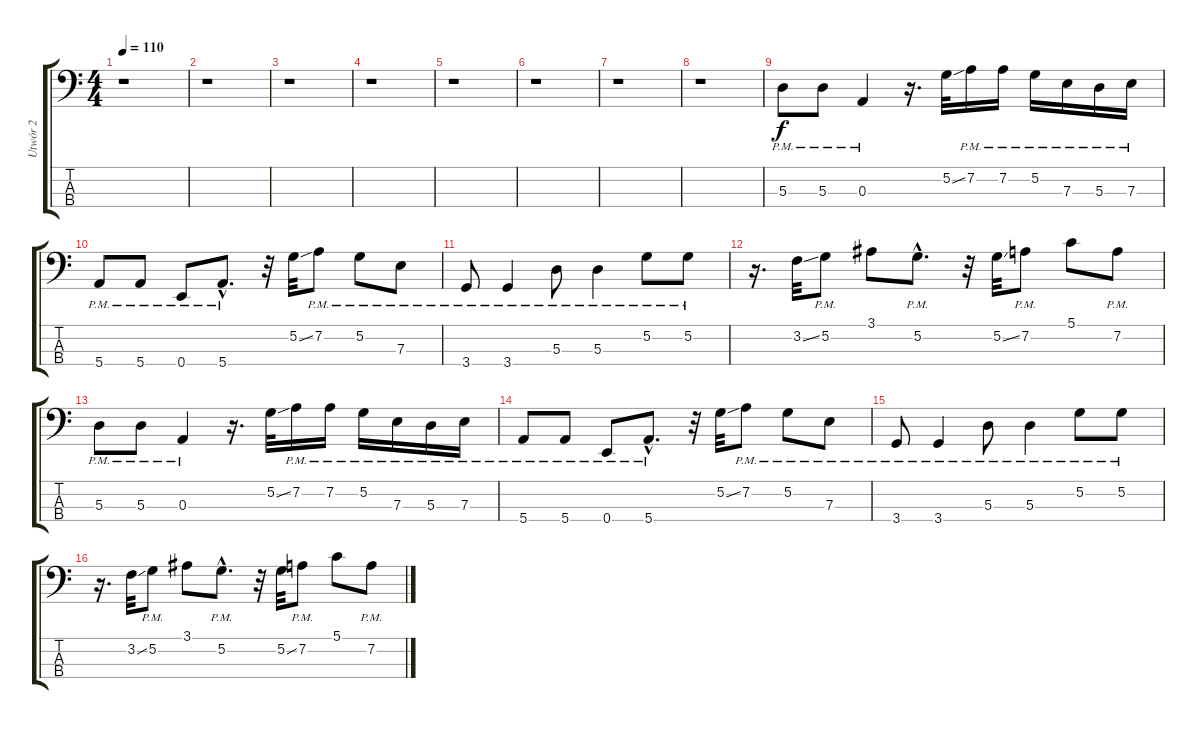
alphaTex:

\track ("Utwór 2" "Utwór 2") {instrument electricbassfinger}
\staff {score tabs}
\tuning (G2 D2 A1 E1) {hide}
\ts (4 4)
\tempo 110
\clef f4
\ks c
r.1{dy f} |
r.1 |
r.1 |
r.1 |
r.1 |
r.1 |
r.1 |
r.1 |
5.3{pm}.8 5.3{pm}.8 0.3{pm}.4 r.16{d} 5.2{ss}.32 7.2{pm}.16 7.2{pm}.16 5.2{pm}.16 7.3{pm}.16 5.3{pm}.16 7.3{pm}.16 |
5.4{pm}.8 5.4{pm}.8 0.4{pm}.8 5.4{hac pm}.8{d} r.32 5.2{ss}.32 7.2{pm}.8 5.2{pm}.8 7.3{pm}.8 |
3.4{pm}.8 3.4{pm}.4 5.3{pm}.8 5.3{pm}.4 5.2{pm}.8 5.2{pm}.8 |
r.16{d} 3.2{ss}.32 5.2{pm}.8 3.1.8 5.2{hac pm}.8{d} r.32 5.2{ss}.32 7.2{pm}.8 5.1.8 7.2{pm}.8 |
5.3{pm}.8 5.3{pm}.8 0.3{pm}.4 r.16{d} 5.2{ss}.32 7.2{pm}.16 7.2{pm}.16 5.2{pm}.16 7.3{pm}.16 5.3{pm}.16 7.3{pm}.16 |
5.4{pm}.8 5.4{pm}.8 0.4{pm}.8 5.4{hac pm}.8{d} r.32 5.2{ss}.32 7.2{pm}.8 5.2{pm}.8 7.3{pm}.8 |
3.4{pm}.8 3.4{pm}.4 5.3{pm}.8 5.3{pm}.4 5.2{pm}.8 5.2{pm}.8 |
r.16{d} 3.2{ss}.32 5.2{pm}.8 3.1.8 5.2{hac pm}.8{d} r.32 5.2{ss}.32 7.2{pm}.8 5.1.8 7.2{pm}.8
